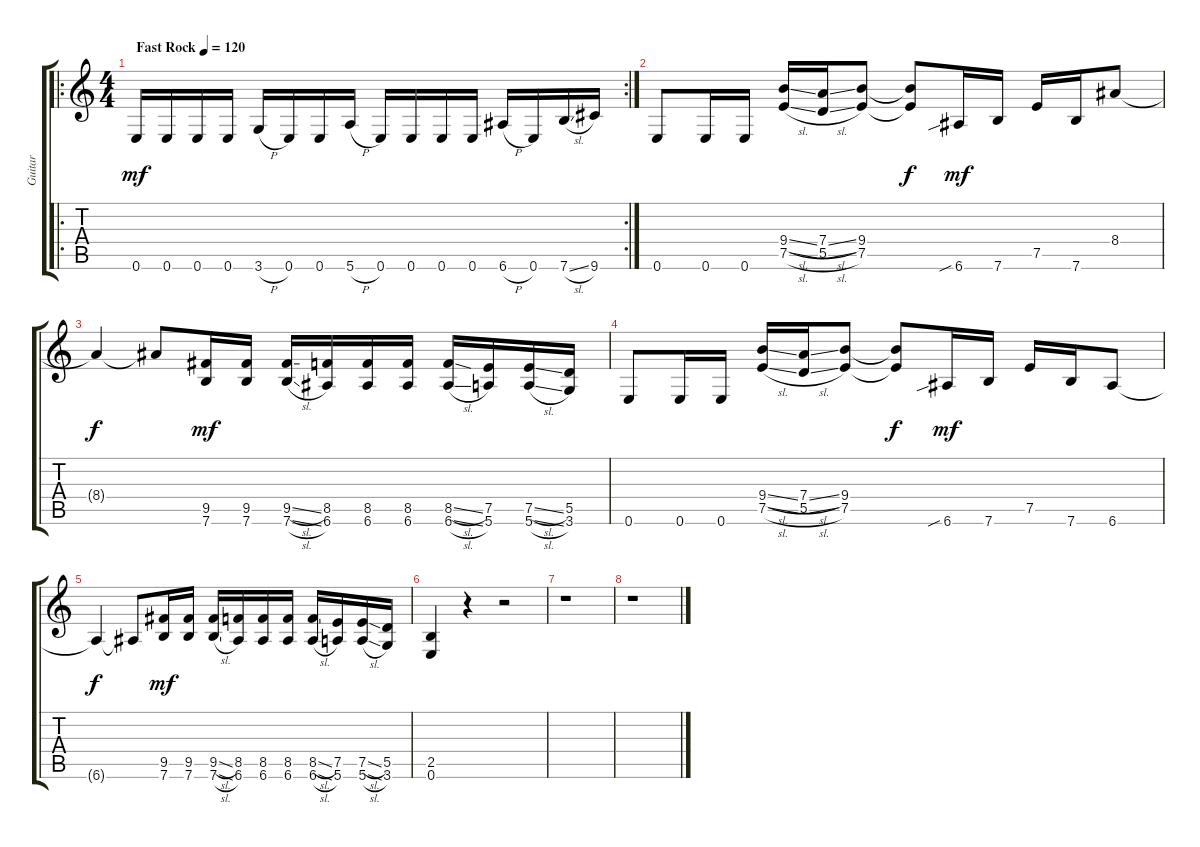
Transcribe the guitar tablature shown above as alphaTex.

\track ("Guitar" "Guitar") {instrument distortionguitar}
\staff {score tabs}
\tuning (E4 B3 G3 D3 A2 E2) {hide}
\ro
\rc 2
\ts (4 4)
\tempo (120 "Fast Rock")
\clef g2
\ks c
0.6.16{dy mf instrument distortionguitar} 0.6.16 0.6.16 0.6.16 3.6{h}.16 0.6.16 0.6.16 5.6{h}.16 0.6.16 0.6.16 0.6.16 0.6.16 6.6{h}.16 0.6.16 7.6{sl}.16 9.6.16 |
0.6.8 0.6.16 0.6.16 (9.4{sl} 7.5{sl}).16 (7.4{sl} 5.5{sl}).16 (9.4 7.5).8 (9.4{t} 7.5{t}).8{dy f} 6.6{sib}.16{dy mf} 7.6.16 7.5.16 7.6.16 8.4.8 |
8.4{t}.4{dy f} 8.4{t}.8 (9.5 7.6).16{dy mf} (9.5 7.6).16 (9.5{sl} 7.6{sl}).16 (8.5 6.6).16 (8.5 6.6).16 (8.5 6.6).16 (8.5{sl} 6.6{sl}).16 (7.5 5.6).16 (7.5{sl} 5.6{sl}).16 (5.5 3.6).16 |
0.6.8 0.6.16 0.6.16 (9.4{sl} 7.5{sl}).16 (7.4{sl} 5.5{sl}).16 (9.4 7.5).8 (9.4{t} 7.5{t}).8{dy f} 6.6{sib}.16{dy mf} 7.6.16 7.5.16 7.6.16 6.6.8 |
6.6{t}.4{dy f} 6.6{t}.8 (9.5 7.6).16{dy mf} (9.5 7.6).16 (9.5{sl} 7.6{sl}).16 (8.5 6.6).16 (8.5 6.6).16 (8.5 6.6).16 (8.5{sl} 6.6{sl}).16 (7.5 5.6).16 (7.5{sl} 5.6{sl}).16 (5.5 3.6).16 |
(2.5 0.6).4 r.4 r.2 |
r.1 |
r.1
